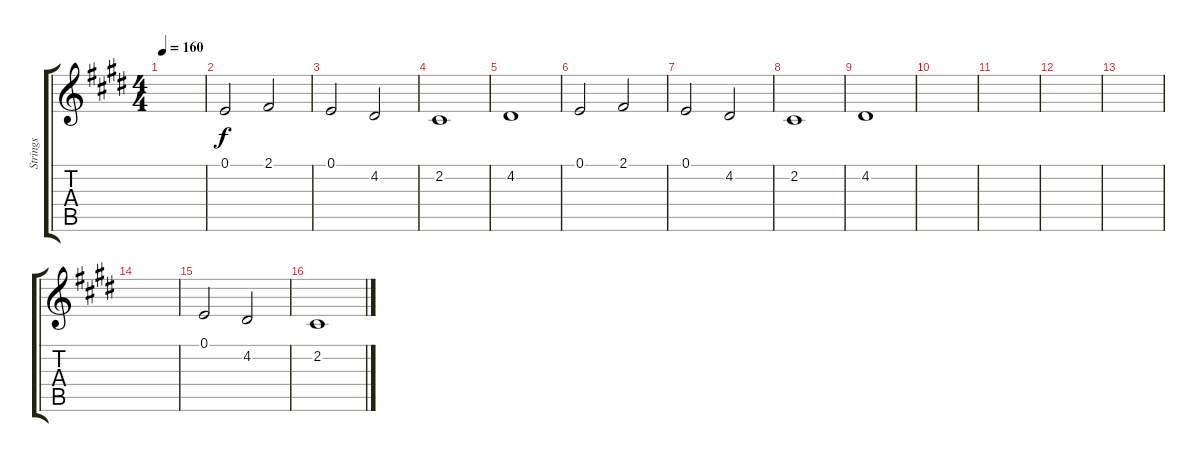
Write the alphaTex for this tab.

\track ("Strings" "Strings") {instrument violin}
\staff {score tabs}
\tuning (E4 B3 G3 D3 A2 E2) {hide}
\ts (4 4)
\tempo 160
\clef g2
\ks e
|
0.1.2 2.1.2 |
0.1.2 4.2.2 |
2.2.1 |
4.2.1 |
0.1.2 2.1.2 |
0.1.2 4.2.2 |
2.2.1 |
4.2.1 |
|
|
|
|
|
0.1.2 4.2.2 |
2.2.1
